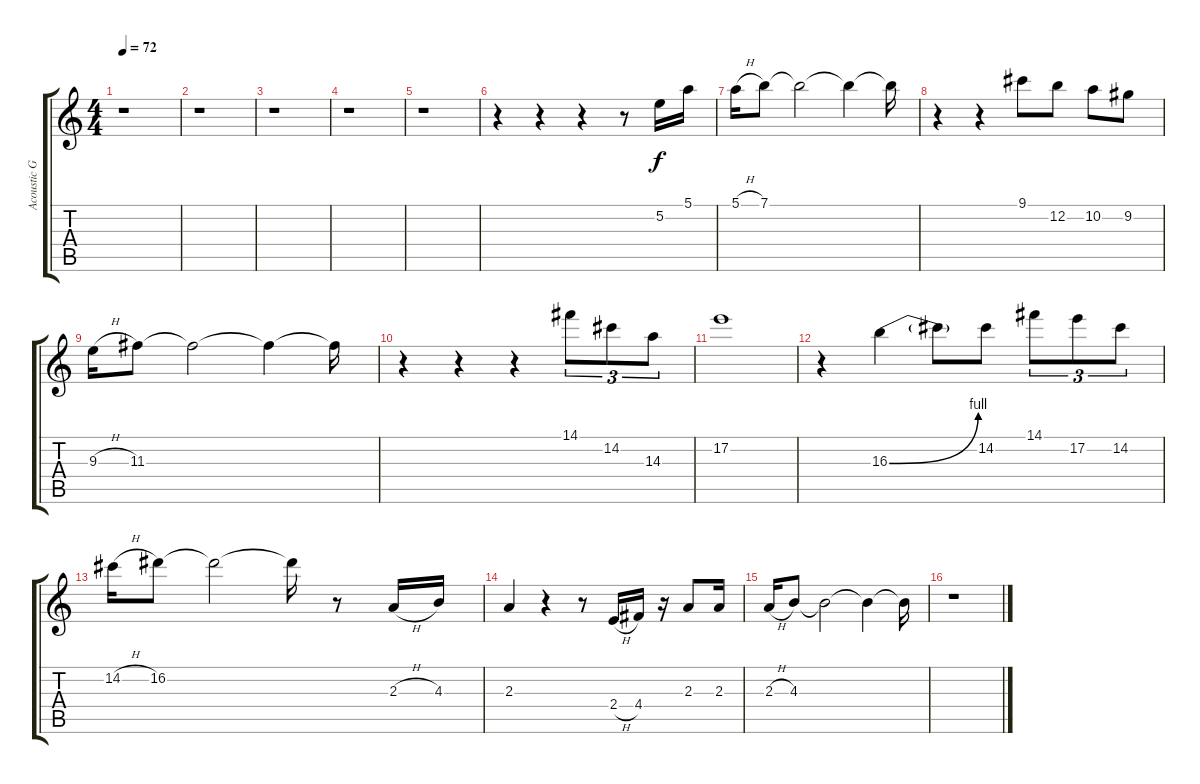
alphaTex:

\track ("Acoustic Guitar Solo " "Acoustic G") {instrument acousticguitarsteel}
\staff {score tabs}
\tuning (E4 B3 G3 D3 A2 E2) {hide}
\ts (4 4)
\tempo 72
\clef g2
\ks c
r.1{dy f instrument acousticguitarsteel} |
r.1 |
r.1 |
r.1 |
r.1 |
r.4 r.4 r.4 r.8 5.2.16 5.1.16 |
5.1{h}.16 7.1.8 7.1{t}.2 7.1{t}.4 7.1{t}.16 |
r.4 r.4 9.1.8 12.2.8 10.2.8 9.2.8 |
9.3{h}.16 11.3.8 11.3{t}.2 11.3{t}.4 11.3{t}.16 |
r.4 r.4 r.4 14.1.8{tu (3 2)} 14.2.8{tu (3 2)} 14.3.8{tu (3 2)} |
17.2.1 |
r.4 16.3{be (bend 0 0 60 4)}.4 16.3{t}.8 14.2.8 14.1.8{tu (3 2)} 17.2.8{tu (3 2)} 14.2.8{tu (3 2)} |
14.2{h}.16 16.2.8 16.2{t}.2 16.2{t}.16 r.8 2.3{h}.16 4.3.16 |
2.3.4 r.4 r.8 2.4{h}.16 4.4.16 r.16 2.3.8 2.3.16 |
2.3{h}.16 4.3.8 4.3{t}.2 4.3{t}.4 4.3{t}.16 |
r.1
